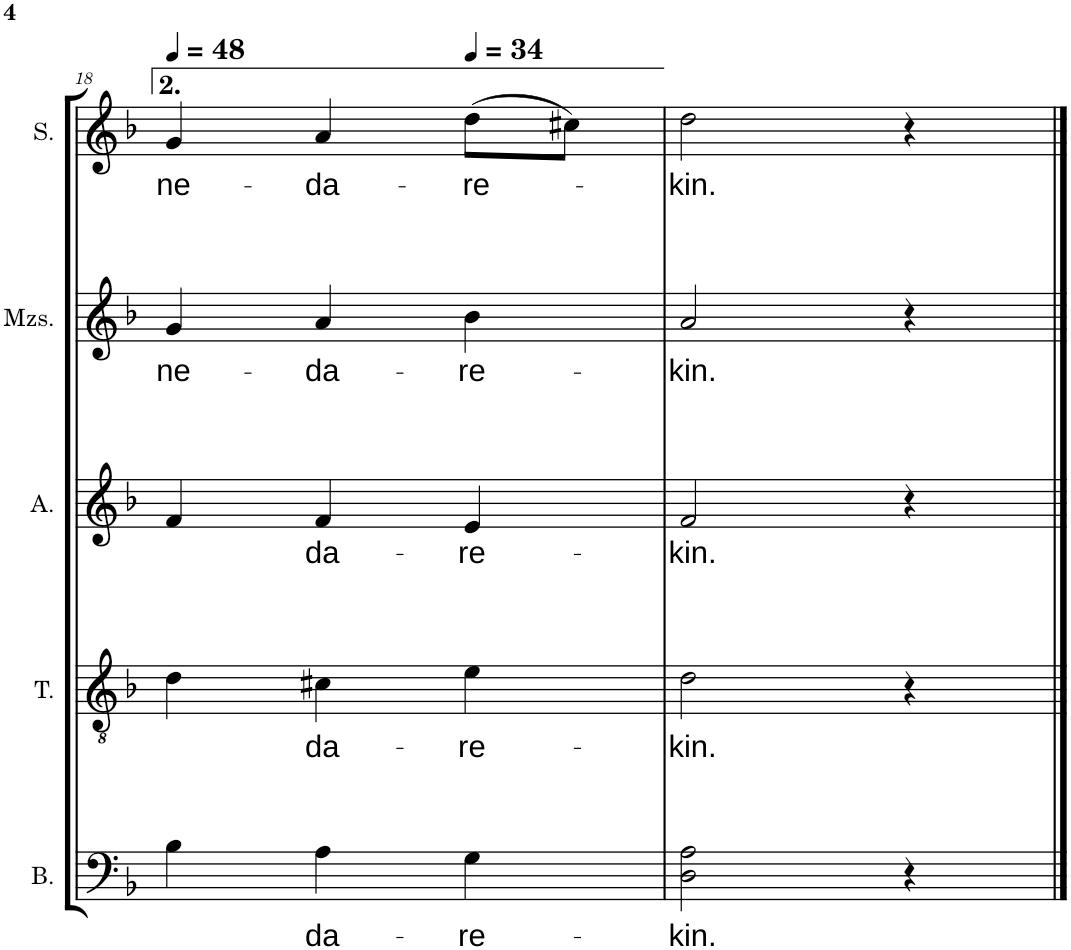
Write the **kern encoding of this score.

**kern	**text	**kern	**text	**kern	**text	**kern	**text	**kern	**text
*part5	*part5	*part4	*part4	*part3	*part3	*part2	*part2	*part1	*part1
*staff5	*staff5	*staff4	*staff4	*staff3	*staff3	*staff2	*staff2	*staff1	*staff1
*I"Basse	*	*I"Ténor	*	*I"Alto	*	*I"Mezzo-Soprano	*	*I"Soprano	*
*I'B.	*	*I'T.	*	*I'A.	*	*I'Mzs.	*	*I'S.	*
!!LO:PB:g=z
*clefF4	*	*clefGv2	*	*clefG2	*	*clefG2	*	*clefG2	*
*k[b-]	*	*k[b-]	*	*k[b-]	*	*k[b-]	*	*k[b-]	*
*M3/4	*	*M3/4	*	*M3/4	*	*M3/4	*	*M3/4	*
*MM48	*	*MM48	*	*MM48	*	*MM48	*	*MM48	*
=18	=18	=18	=18	=18	=18	=18	=18	=18	=18
!	!	!	!	!	!	!	!LO:LY:b	!	!LO:LY:b
4B-\	.	4d\	.	4f/	.	4g/	-ne-	4g/	-ne-
!	!LO:LY:b	!	!LO:LY:b	!	!LO:LY:b	!	!LO:LY:b	!	!LO:LY:b
4A\	-da-	4c#X\	-da-	4f/	-da-	4a/	-da-	4a/	-da-
*	*	*	*	*	*	*	*	*MM34	*
!	!LO:LY:b	!	!LO:LY:b	!	!LO:LY:b	!	!LO:LY:b	!	!LO:LY:b
4G\	-re-	4e\	-re-	4e/	-re-	4b-\	-re-	(8dd\L	-re-
.	.	.	.	.	.	.	.	8cc#X\J)	.
=19	=19	=19	=19	=19	=19	=19	=19	=19	=19
!	!LO:LY:b	!	!LO:LY:b	!	!LO:LY:b	!	!LO:LY:b	!	!LO:LY:b
2D\ 2A\	-kin.	2d\	-kin.	2f/	-kin.	2a/	-kin.	2dd\	-kin.
4r	.	4r	.	4r	.	4r	.	4r	.
==	==	==	==	==	==	==	==	==	==
*-	*-	*-	*-	*-	*-	*-	*-	*-	*-
